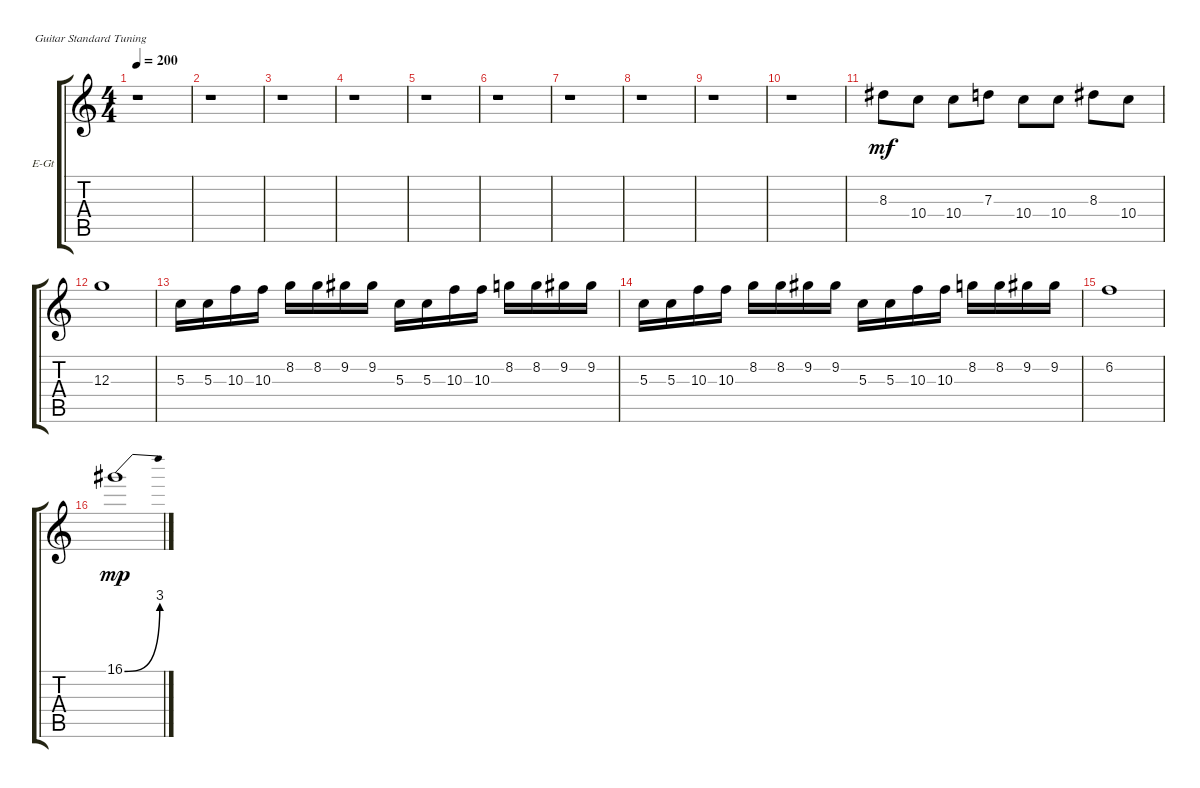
\bracketExtendMode groupsimilarinstruments
\firstSystemTrackNameOrientation horizontal
\otherSystemsTrackNameOrientation horizontal
\track ("Lead 2" "E-Gt") {instrument distortionguitar}
\staff {score tabs}
\tuning (E4 B3 G3 D3 A2 E2)
\ts (4 4)
\section ("" "")
\tempo 200
\clef g2
\ks aminor
r.1{dy f} |
r.1 |
r.1 |
r.1 |
r.1 |
r.1 |
r.1 |
r.1 |
\section ("" "")
r.1 |
r.1 |
8.3.8{dy mf} 10.4.8 10.4.8 7.3.8 10.4.8 10.4.8 8.3.8 10.4.8 |
12.3.1 |
5.3.16 5.3.16 10.3.16 10.3.16 8.2.16 8.2.16 9.2.16 9.2.16 5.3.16 5.3.16 10.3.16 10.3.16 8.2.16 8.2.16 9.2.16 9.2.16 |
5.3.16 5.3.16 10.3.16 10.3.16 8.2.16 8.2.16 9.2.16 9.2.16 5.3.16 5.3.16 10.3.16 10.3.16 8.2.16 8.2.16 9.2.16 9.2.16 |
6.2.1 |
16.1{be (bend 0 0 60 12)}.1{dy mp}
